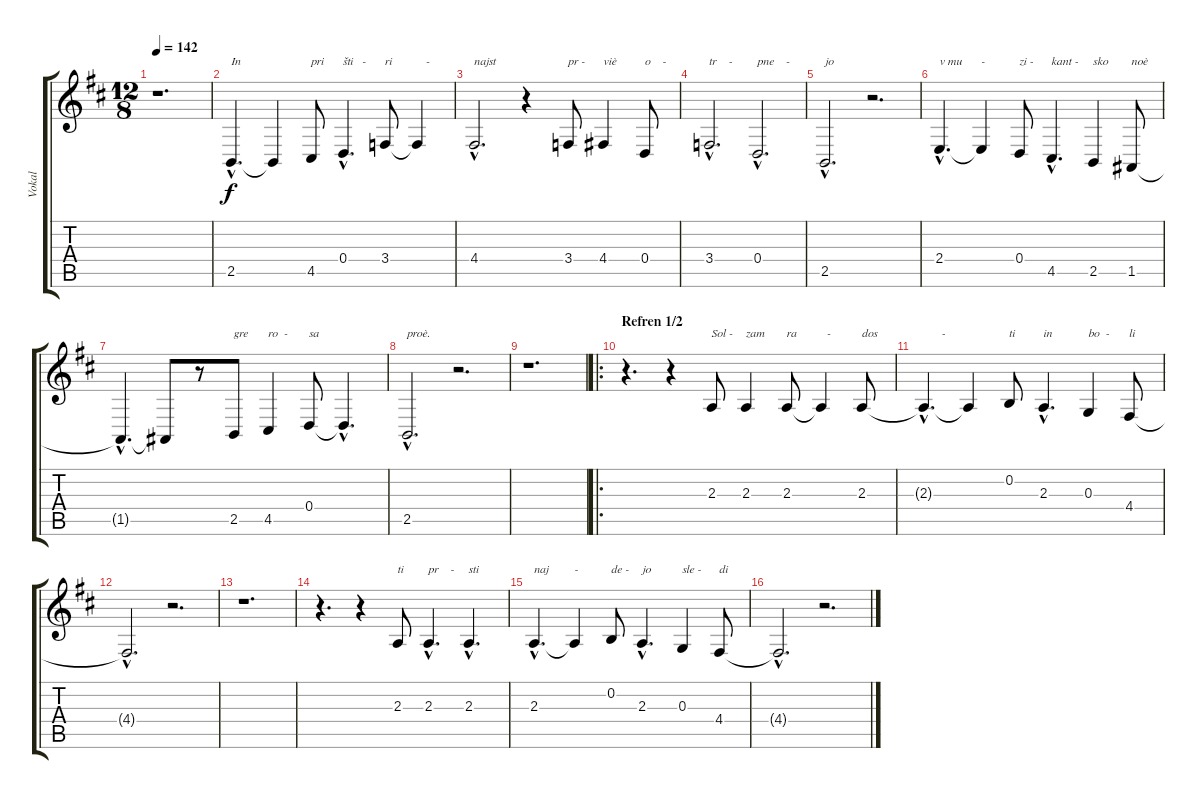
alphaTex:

\track ("Vokal" "Vokal") {instrument altosax}
\staff {score tabs}
\tuning (E4 B3 G3 D3 A2 E2) {hide}
\ts (12 8)
\tempo 142
\clef g2
\ks d
r.1{d dy f} |
2.5{hac}.4{d txt "In"} 2.5{t}.4 4.5.8{txt "pri"} 0.4{hac}.4{d txt "šti   -"} 3.4.8{txt "ri"} 3.4{t}.4{txt "   -"} |
4.4{hac}.2{d txt "najst"} r.4 3.4.8{txt "pr -"} 4.4.4{txt "viè"} 0.4.8{txt "o    -"} |
3.4{hac}.2{d txt "tr    -"} 0.4{hac}.2{d txt "pne    -"} |
2.5{hac}.2{d txt "jo"} r.2{d} |
2.4{hac}.4{d txt "v mu"} 2.4{t}.4{txt "-"} 0.4.8{txt "zi -"} 4.5{hac}.4{d txt "kant -"} 2.5.4{txt "sko"} 1.5.8{txt "noè"} |
1.5{hac t}.4{d} 1.5{t}.8 r.8 2.5.8{txt "gre"} 4.5.4{txt "ro  -"} 0.4.8{txt "sa"} 0.4{hac t}.4{d} |
2.5{hac}.2{d txt "proè."} r.2{d} |
r.1{d} |
\ro
\section ("" "Refren 1/2")
r.4{d} r.4 2.3.8{txt "Sol -"} 2.3.4{txt "zam"} 2.3.8{txt "ra"} 2.3{t}.4{txt "  -"} 2.3.8{txt "dos"} |
2.3{hac t}.4{d txt "      -"} 2.3{t}.4 0.2.8{txt "ti"} 2.3{hac}.4{d txt "in"} 0.3.4{txt "bo  -"} 4.4.8{txt "li"} |
4.4{hac t}.2{d} r.2{d} |
r.1{d} |
r.4{d} r.4 2.3.8{txt "ti"} 2.3{hac}.4{d txt "pr    -"} 2.3{hac}.4{d txt "sti"} |
2.3{hac}.4{d txt "naj"} 2.3{t}.4{txt "-"} 0.2.8{txt "de -"} 2.3{hac}.4{d txt "jo"} 0.3.4{txt "sle -"} 4.4.8{txt "di"} |
4.4{hac t}.2{d} r.2{d}
